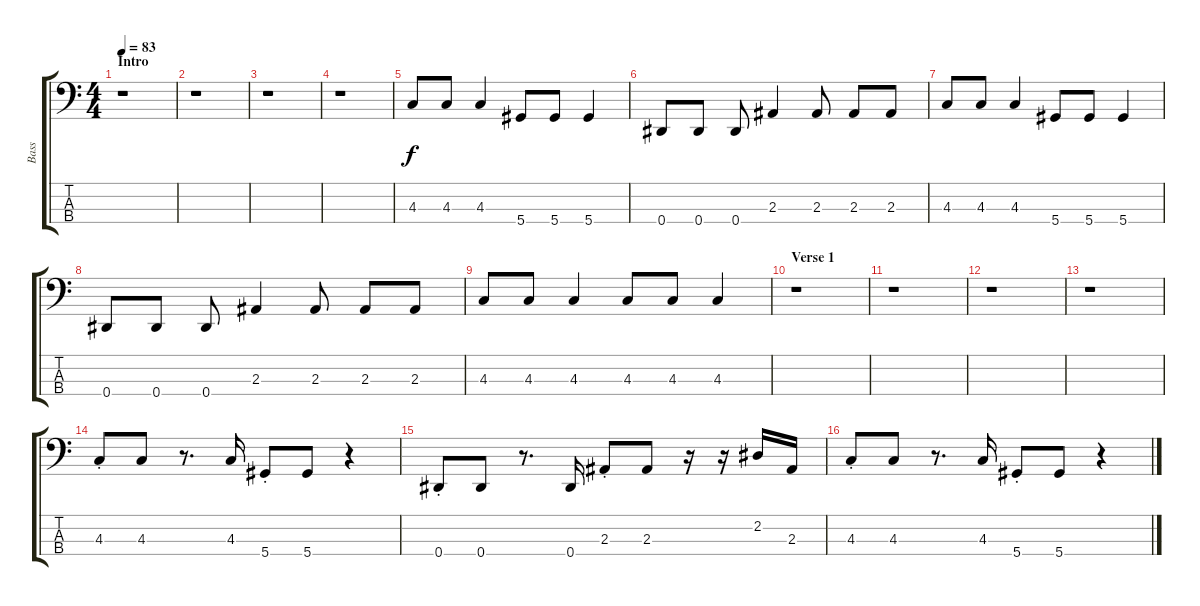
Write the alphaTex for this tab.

\track ("Bass" "Bass") {instrument electricbassfinger}
\staff {score tabs}
\tuning (Gb2 Db2 Ab1 Eb1) {hide}
\ts (4 4)
\section ("" "Intro")
\tempo 83
\clef f4
\ks c
r.1{dy f instrument electricbassfinger} |
r.1 |
r.1 |
r.1 |
4.3.8 4.3.8 4.3.4 5.4.8 5.4.8 5.4.4 |
0.4.8 0.4.8 0.4.8 2.3.4 2.3.8 2.3.8 2.3.8 |
4.3.8 4.3.8 4.3.4 5.4.8 5.4.8 5.4.4 |
0.4.8 0.4.8 0.4.8 2.3.4 2.3.8 2.3.8 2.3.8 |
4.3.8 4.3.8 4.3.4 4.3.8 4.3.8 4.3.4 |
\section ("" "Verse 1")
r.1 |
r.1 |
r.1 |
r.1 |
4.3{st}.8 4.3.8 r.8{d} 4.3.16 5.4{st}.8 5.4.8 r.4 |
0.4{st}.8 0.4.8 r.8{d} 0.4.16 2.3{st}.8 2.3.8 r.16 r.16 2.2.16 2.3.16 |
4.3{st}.8 4.3.8 r.8{d} 4.3.16 5.4{st}.8 5.4.8 r.4
